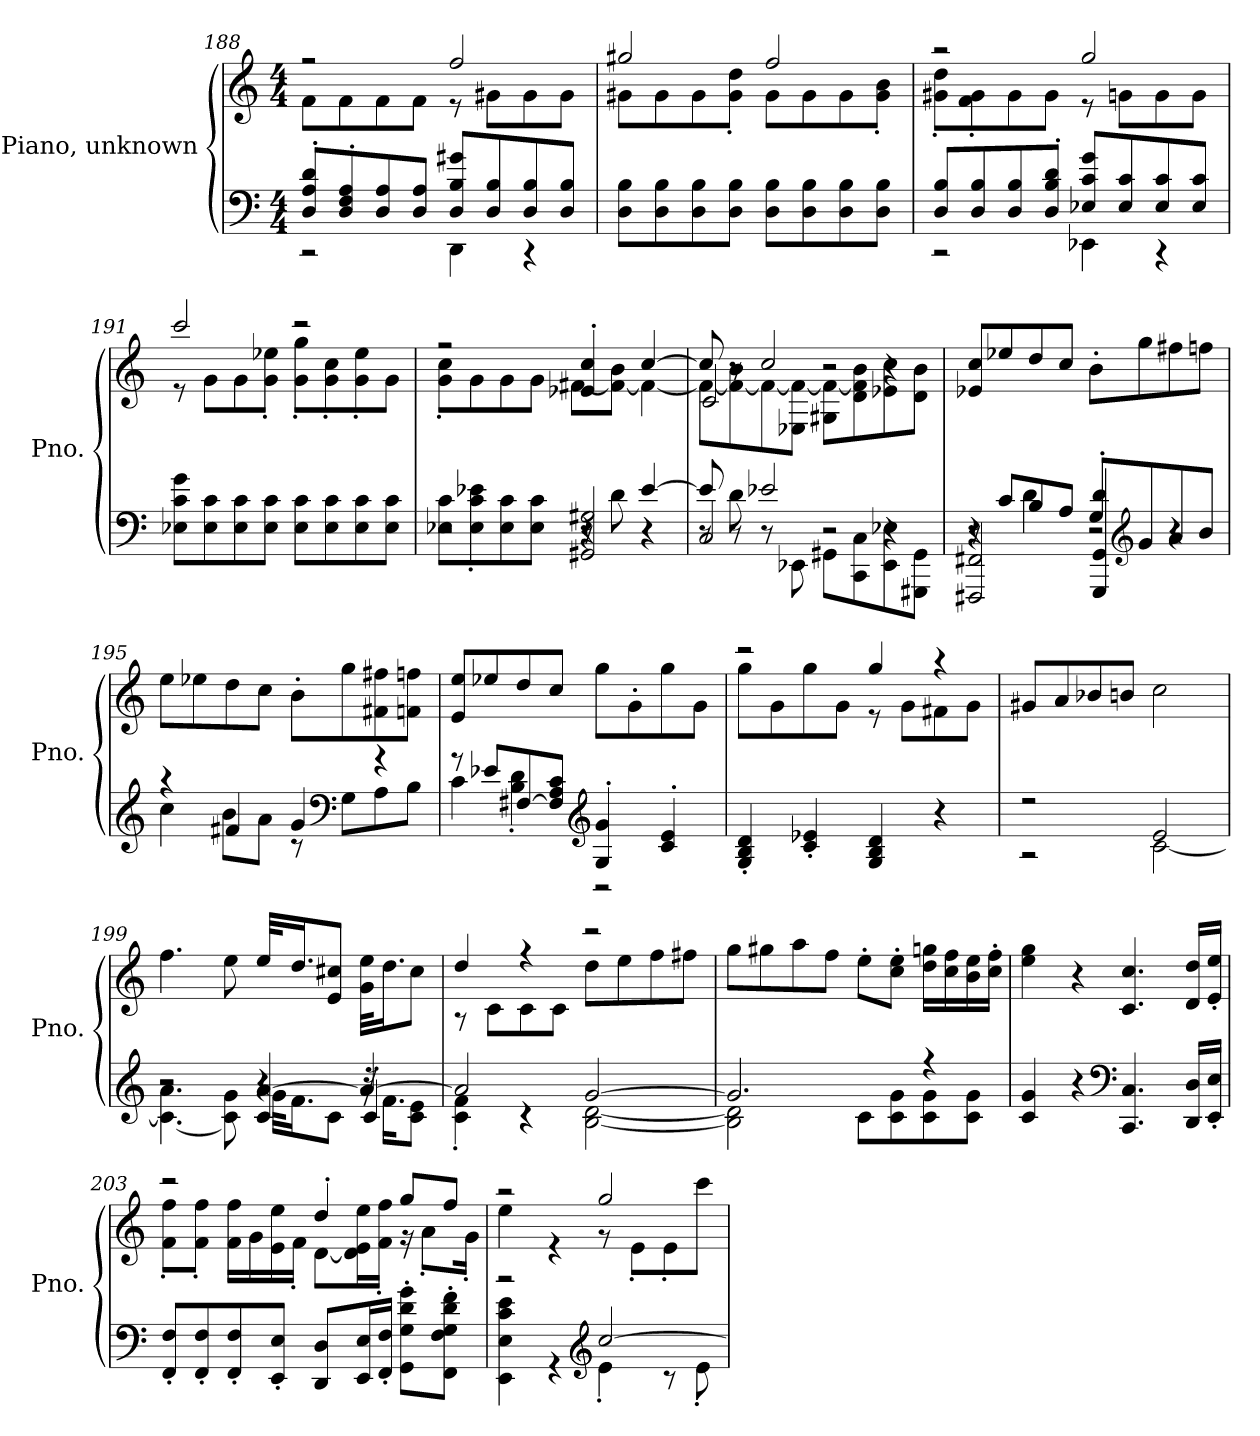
**kern	**kern
*part1	*part1
*staff2	*staff1
*I"Piano, unknown	*
*I'Pno.	*
*clefF4	*clefG2
*k[]	*k[]
*M4/4	*M4/4
=188	=188
*^	*^
8D/' 8A/' 8d/'L	2r	2r	8f\L
8D/' 8F/' 8A/'	.	.	8f\
8D/ 8A/	.	.	8f\
8D/ 8A/J	.	.	8f\J
8D/ 8B/ 8g#X/L	4DD\	2ff/	8r
8D/ 8B/	.	.	8g#X\L
8D/ 8B/	4r	.	8g#\
8D/ 8B/J	.	.	8g#\J
*v	*v	*	*
!!LO:PB:g=z	!!
=189	=189	=189
8D\ 8B\L	2gg#X/	8g#X\L
8D\ 8B\	.	8g#\
8D\ 8B\	.	8g#\
8D\ 8B\J	.	8g#\' 8dd\'J
8D\ 8B\L	2ff/	8g#\L
8D\ 8B\	.	8g#\
8D\ 8B\	.	8g#\
8D\ 8B\J	.	8g#\' 8b\'J
=190	=190	=190
*^	*	*
8D/ 8B/L	2r	2r	8g#X\' 8dd\'L
8D/ 8B/	.	.	8f\' 8g#\'
8D/ 8B/	.	.	8g#\
8D/' 8B/' 8d/'J	.	.	8g#\J
8E-X/ 8c/ 8g/L	4EE-X\	2gg/	8r
8E-/ 8c/	.	.	8gn\L
8E-/ 8c/	4r	.	8g\
8E-/ 8c/J	.	.	8g\J
*v	*v	*	*
=191	=191	=191
8E-X\ 8c\ 8g\L	2ccc/	8r
8E-\ 8c\	.	8g\L
8E-\ 8c\	.	8g\
8E-\ 8c\J	.	8g\' 8ee-X\'J
8E-\ 8c\L	2r	8g\' 8gg\'L
8E-\ 8c\	.	8g\' 8cc\'
8E-\ 8c\	.	8g\' 8ee-\'
8E-\ 8c\J	.	8g\J
!!LO:LB:g=z	!!
=192	=192	=192
*^	*	*
*	*^	*	*
2r	8E-X\ 8c\L	2r	2r	8g\' 8cc\'L
.	8E-\' 8c\' 8e-X\'	.	.	8g\
.	8E-\ 8c\	.	.	8g\
.	8E-\ 8c\J	.	.	8g\J
4r	8r	2GG#X/ 2G#X/	4e-X/' 4cc/'	[8f#X\L
.	8d\	.	.	8f#\_ 8b\J
[4e-/	4r	.	[4cc/	4f#\_
=193	=193	=193	=193	=193
*	*	*	*	*^
8e-/]	8r	2C/	8cc/]	8f#\L_	2c/
8r	8d\	.	8r	8f#\_ 8b\	.
2e-X/	8r	.	2cc/	8f#\_	.
.	8EE-X\	.	.	8E-X\ 8f#\_J	.
.	8GG#X\L	2r	.	8G#X\ 8f#\_L	2r
.	8CC\ 8C\	.	.	8d\ 8f#\] 8b\	.
4r	8EE-\ 8E-X\	.	4r	8e-X\ 8cc\	.
.	8GGG#X\ 8GG#\J	.	.	8d\ 8b\J	.
*	*	*	*v	*v	*v
=194	=194	=194	=194
8r	4r	2FFF#X/ 2FF#X/	8e-X/ 8cc/L
8c/L	.	.	8ee-X/
8B/	4d\	.	8dd/
8A/J	.	.	8cc/J
8G'/L	2r	4GGG/ 4GG/ 4d/	8b'\L
*clefG2	*	*	*
8g/	.	.	8gg\
8a/	.	4r	8ff#X\
8b/J	.	.	8ffn\J
*	*v	*v	*
!!LO:LB:g=z
=195	=195	=195
4r	4cc\	8ee\L
.	.	8ee-X\
4f#X/	8b\L	8dd\
.	8a\J	8cc\J
4g/	8r	8b'\L
*clefF4	*	*
.	8G\L	8gg\
4r	8A\	8f#X\ 8ff#X\
.	8B\J	8fn\ 8ffn\J
=196	=196	=196
8r	4c\	8e/ 8ee/L
8e-X/L	.	8ee-X/
[8F#X/	4B\' 4d\'	8dd/
8F#/] 8A/ 8c/J	.	8cc/J
*clefG2	*	*
4G/' 4g/'	2r	8gg\L
.	.	8g'\
4c/' 4e-/'	.	8gg\
.	.	8g\J
*v	*v	*
=197	=197
*	*^
4G/' 4B/' 4d/'	2r	8gg\L
.	.	8g\
4c/' 4e-X/'	.	8gg\
.	.	8g\J
4G/ 4B/ 4d/	4gg/	8r
.	.	8g\L
4r	4r	8f#X\
.	.	8g\J
*	*v	*v
=198	=198
*^	*
2r	2r	8g#X/L
.	.	8a/
.	.	8b-X/
.	.	8bn/J
2e/	[2c\	2cc\
!!LO:LB:g=z
=199	=199	=199
*	*^	*
2r	4.c\_ 4.a\	2r	4.ff\
.	8c\] 8g\	.	8ee\
4c/ [4a/	32g\KLL	4r	32ee/KLL
.	16.f\J	.	16.dd/J
.	8c\J	.	8e/ 8cc#X/J
4a/_	32r	4c'/	32g\ 32ee\KLL
.	16.f\KL	.	16.dd\J
.	8c\ 8e\J	.	8cc#\J
*	*v	*v	*
=200	=200	=200
*	*	*^
2a/]	4c\' 4f\'	4dd/	8r
.	.	.	8c\L
.	4r	4r	8c\
.	.	.	8c\J
[2g/	[2B\ [2d\	2r	8dd\L
.	.	.	8ee\
.	.	.	8ff\
.	.	.	8ff#X\J
*	*	*v	*v
=201	=201	=201
2.g/]	2B\] 2d\]	8gg\L
.	.	8gg#X\
.	.	8aa\
.	.	8ff\J
.	8c\L	8ee'\L
.	8c\ 8g\	8cc\' 8ee\'J
4r	8c\ 8g\	16dd\ 16ggn\LL
.	.	16cc\ 16ff\
.	8c\ 8g\J	16b\ 16ee\
.	.	16cc\' 16ff\'JJ
*v	*v	*
=202	=202
4c/ 4g/	4ee\ 4gg\
4r	4r
*clefF4	*
4.CC/ 4.C/	4.c/ 4.cc/
16DD/ 16D/LL	16d/ 16dd/LL
16EE/' 16E/'JJ	16e/' 16ee/'JJ
!!LO:LB:g=z
=203	=203
*	*^
8FF/' 8F/'L	2r	8f\' 8ff\'L
8FF/' 8F/'	.	8f\' 8ff\'J
8FF/' 8F/'	.	16f\ 16ff\LL
.	.	16g\
8EE/' 8E/'J	.	16e\ 16ee\
.	.	16f'\JJ
8DD/ 8D/L	4dd'/	[8d\L
16EE/ 16E/L	.	16d\] 16e\ 16ee\L
16FF/' 16F/'JJ	.	16f\' 16ff\'JJ
8GG\' 8G\' 8d\' 8g\'L	8gg/L	16r
.	.	8a'\L
8FF\' 8F\' 8G\' 8d\' 8f\'J	8ff/J	.
.	.	16g'\Jk
=204	=204	=204
*^	*	*
2r	4EE\ 4E\ 4c\ 4e\	2r	4ee\
.	4r	.	4r
*clefG2	*	*	*
[2cc/	4e'\	2gg/	8r
.	.	.	8e'\L
.	8r	.	8e'\
.	8e'\	.	8ccc\J
*v	*v	*	*
*	*v	*v
=	=
*-	*-
